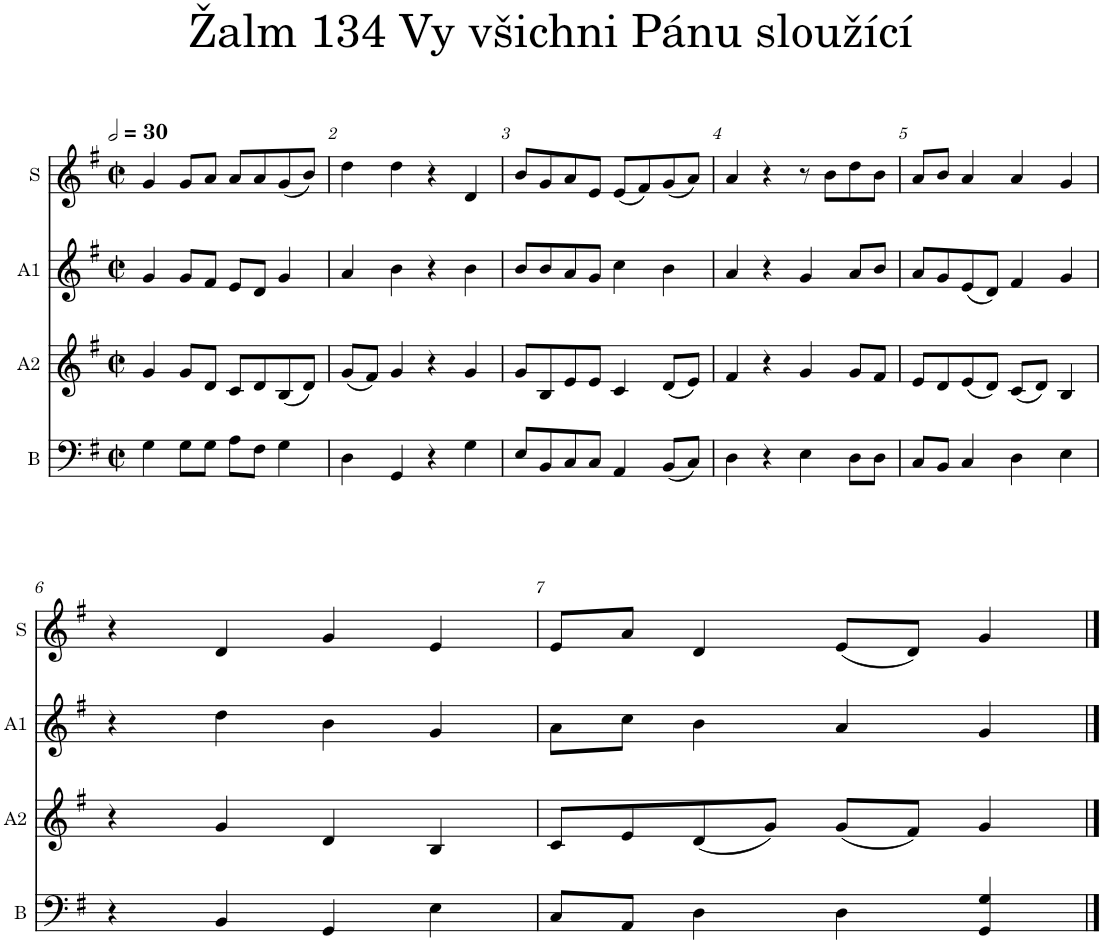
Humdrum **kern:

**kern	**kern	**kern	**kern
*part4	*part3	*part2	*part1
*staff4	*staff3	*staff2	*staff1
*I"B	*I"A2	*I"A1	*I"S
*I'B	*I'A2	*I'A1	*I'S
*clefF4	*clefG2	*clefG2	*clefG2
*k[f#]	*k[f#]	*k[f#]	*k[f#]
*M2/2	*M2/2	*M2/2	*M2/2
*met(c|)	*met(c|)	*met(c|)	*met(c|)
*MM60	*MM60	*MM60	*MM60
=1	=1	=1	=1
4G\	4g/	4g/	4g/
8G\L	8g/L	8g/L	8g/L
8G\J	8d/J	8f#/J	8a/J
8A\L	8c/L	8e/L	8a/L
8F#\J	8d/	8d/J	8a/
4G\	(8B/	4g/	(8g/
.	8d/J)	.	8b/J)
=2	=2	=2	=2
4D\	(8g/L	4a/	4dd\
.	8f#/J)	.	.
4GG/	4g/	4b\	4dd\
4r	4r	4r	4r
4G\	4g/	4b\	4d/
=3	=3	=3	=3
8E/L	8g/L	8b/L	8b/L
8BB/	8B/	8b/	8g/
8C/	8e/	8a/	8a/
8C/J	8e/J	8g/J	8e/J
4AA/	4c/	4cc\	(8e/L
.	.	.	8f#/)
(8BB/L	(8d/L	4b\	(8g/
8C/J)	8e/J)	.	8a/J)
=4	=4	=4	=4
4D\	4f#/	4a/	4a/
4r	4r	4r	4r
4E\	4g/	4g/	8r
.	.	.	8b\L
8D\L	8g/L	8a/L	8dd\
8D\J	8f#/J	8b/J	8b\J
=5	=5	=5	=5
8C/L	8e/L	8a/L	8a/L
8BB/J	8d/	8g/	8b/J
4C/	(8e/	(8e/	4a/
.	8d/J)	8d/J)	.
4D\	(8c/L	4f#/	4a/
.	8d/J)	.	.
4E\	4B/	4g/	4g/
!!LO:LB:g=z
=6	=6	=6	=6
4r	4r	4r	4r
4BB/	4g/	4dd\	4d/
4GG/	4d/	4b\	4g/
4E\	4B/	4g/	4e/
=7	=7	=7	=7
8C/L	8c/L	8a\L	8e/L
8AA/J	8e/	8cc\J	8a/J
4D\	(8d/	4b\	4d/
.	8g/J)	.	.
4D\	(8g/L	4a/	(8e/L
.	8f#/J)	.	8d/J)
4GG/ 4G/	4g/	4g/	4g/
==	==	==	==
*-	*-	*-	*-
